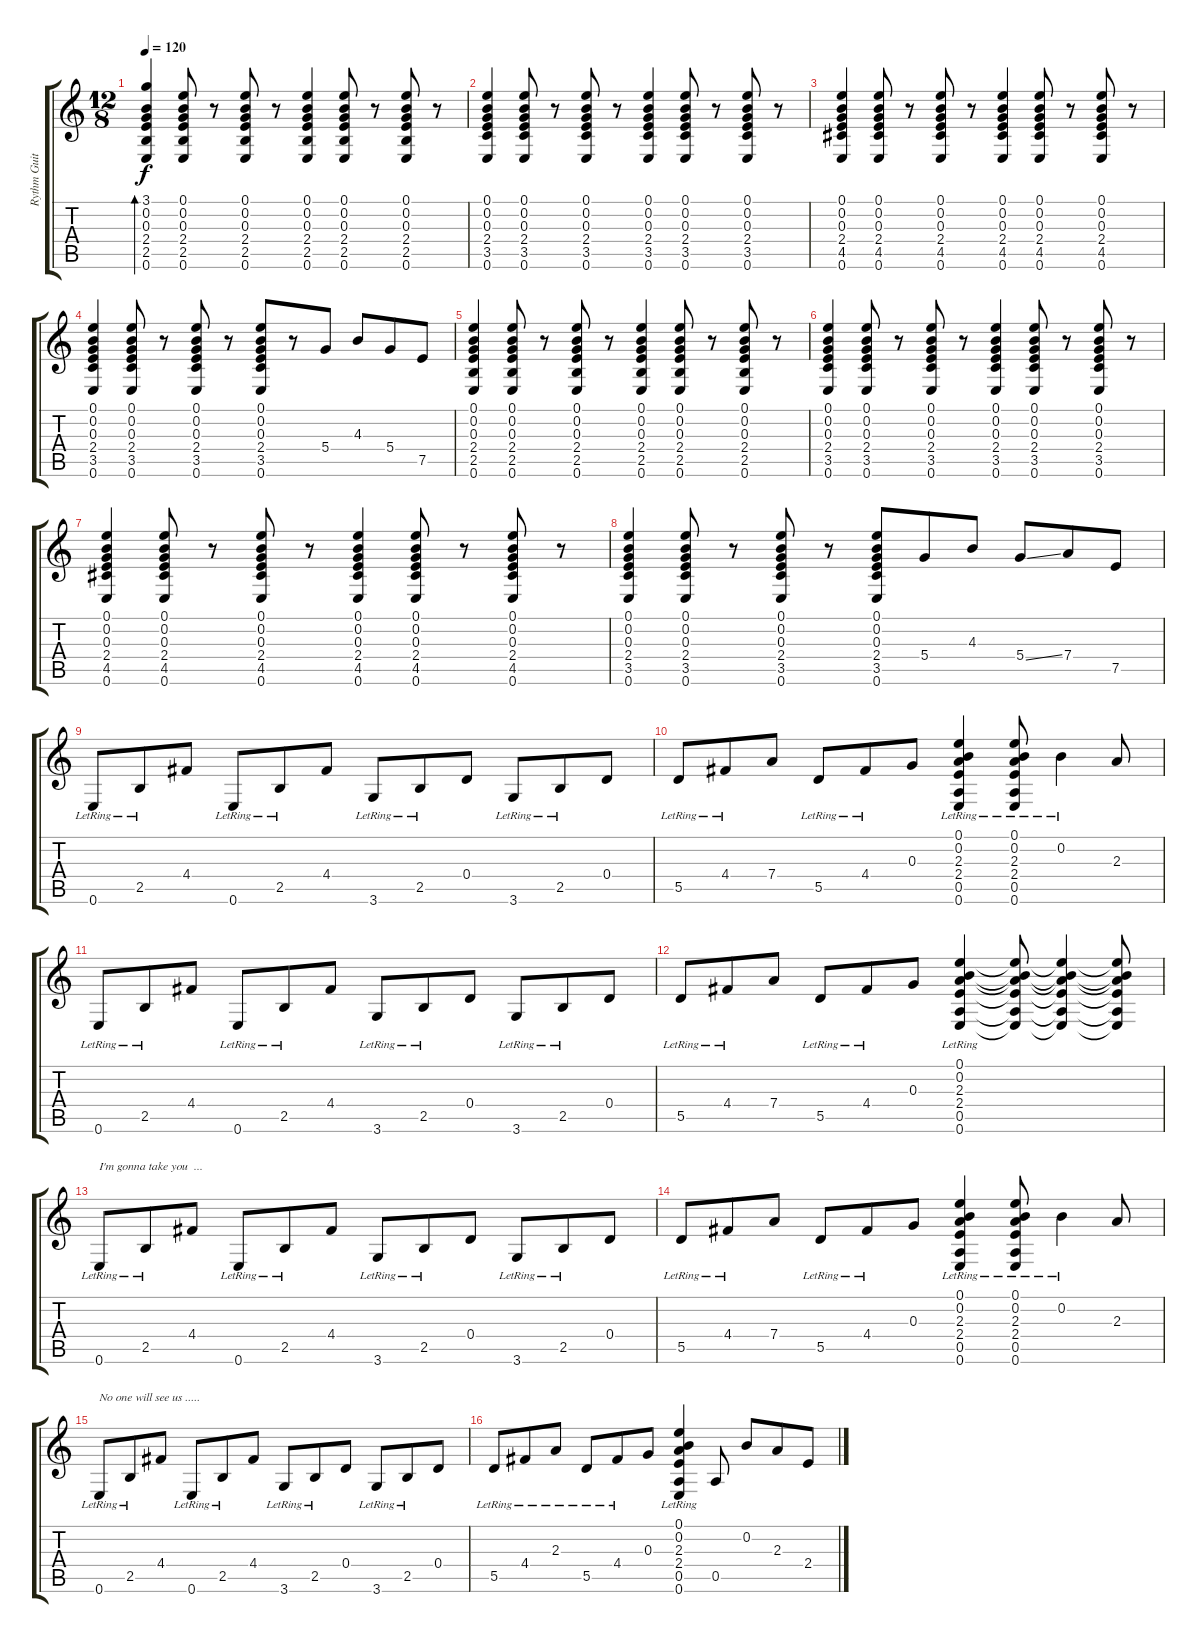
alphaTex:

\track ("Rythm Guitar " "Rythm Guit") {instrument acousticguitarsteel}
\staff {score tabs}
\tuning (E4 B3 G3 D3 A2 E2) {hide}
\ts (12 8)
\tempo 120
\clef g2
\ks c
(3.1 0.2 0.3 2.4 2.5 0.6).4{bd 60 dy f} (0.1 0.2 0.3 2.4 2.5 0.6).8 r.8 (0.1 0.2 0.3 2.4 2.5 0.6).8 r.8 (0.1 0.2 0.3 2.4 2.5 0.6).4 (0.1 0.2 0.3 2.4 2.5 0.6).8 r.8 (0.1 0.2 0.3 2.4 2.5 0.6).8 r.8 |
(0.1 0.2 0.3 2.4 3.5 0.6).4 (0.1 0.2 0.3 2.4 3.5 0.6).8 r.8 (0.1 0.2 0.3 2.4 3.5 0.6).8 r.8 (0.1 0.2 0.3 2.4 3.5 0.6).4 (0.1 0.2 0.3 2.4 3.5 0.6).8 r.8 (0.1 0.2 0.3 2.4 3.5 0.6).8 r.8 |
(0.1 0.2 0.3 2.4 4.5 0.6).4 (0.1 0.2 0.3 2.4 4.5 0.6).8 r.8 (0.1 0.2 0.3 2.4 4.5 0.6).8 r.8 (0.1 0.2 0.3 2.4 4.5 0.6).4 (0.1 0.2 0.3 2.4 4.5 0.6).8 r.8 (0.1 0.2 0.3 2.4 4.5 0.6).8 r.8 |
(0.1 0.2 0.3 2.4 3.5 0.6).4 (0.1 0.2 0.3 2.4 3.5 0.6).8 r.8 (0.1 0.2 0.3 2.4 3.5 0.6).8 r.8 (0.1 0.2 0.3 2.4 3.5 0.6).8 r.8 5.4.8 4.3.8 5.4.8 7.5.8 |
(0.1 0.2 0.3 2.4 2.5 0.6).4 (0.1 0.2 0.3 2.4 2.5 0.6).8 r.8 (0.1 0.2 0.3 2.4 2.5 0.6).8 r.8 (0.1 0.2 0.3 2.4 2.5 0.6).4 (0.1 0.2 0.3 2.4 2.5 0.6).8 r.8 (0.1 0.2 0.3 2.4 2.5 0.6).8 r.8 |
(0.1 0.2 0.3 2.4 3.5 0.6).4 (0.1 0.2 0.3 2.4 3.5 0.6).8 r.8 (0.1 0.2 0.3 2.4 3.5 0.6).8 r.8 (0.1 0.2 0.3 2.4 3.5 0.6).4 (0.1 0.2 0.3 2.4 3.5 0.6).8 r.8 (0.1 0.2 0.3 2.4 3.5 0.6).8 r.8 |
(0.1 0.2 0.3 2.4 4.5 0.6).4 (0.1 0.2 0.3 2.4 4.5 0.6).8 r.8 (0.1 0.2 0.3 2.4 4.5 0.6).8 r.8 (0.1 0.2 0.3 2.4 4.5 0.6).4 (0.1 0.2 0.3 2.4 4.5 0.6).8 r.8 (0.1 0.2 0.3 2.4 4.5 0.6).8 r.8 |
(0.1 0.2 0.3 2.4 3.5 0.6).4 (0.1 0.2 0.3 2.4 3.5 0.6).8 r.8 (0.1 0.2 0.3 2.4 3.5 0.6).8 r.8 (0.1 0.2 0.3 2.4 3.5 0.6).8 5.4.8 4.3.8 5.4{ss}.8 7.4.8 7.5.8 |
0.6{lr}.8 2.5{lr}.8 4.4.8 0.6{lr}.8 2.5{lr}.8 4.4.8 3.6{lr}.8 2.5{lr}.8 0.4.8 3.6{lr}.8 2.5{lr}.8 0.4.8 |
5.5{lr}.8 4.4{lr}.8 7.4.8 5.5{lr}.8 4.4{lr}.8 0.3.8 (0.1 0.2 2.3{lr} 2.4 0.5{lr} 0.6).4 (0.1 0.2 2.3 2.4{lr} 0.5 0.6).8 0.2{lr}.4 2.3.8 |
0.6{lr}.8 2.5{lr}.8 4.4.8 0.6{lr}.8 2.5{lr}.8 4.4.8 3.6{lr}.8 2.5{lr}.8 0.4.8 3.6{lr}.8 2.5{lr}.8 0.4.8 |
5.5{lr}.8 4.4{lr}.8 7.4.8 5.5{lr}.8 4.4{lr}.8 0.3.8 (0.1 0.2 2.3{lr} 2.4 0.5{lr} 0.6).4 (0.1{t} 0.2{t} 2.3{t} 2.4{t} 0.5{t} 0.6{t}).8 (0.1{t} 0.2{t} 2.3{t} 2.4{t} 0.5{t} 0.6{t}).4 (0.1{t} 0.2{t} 2.3{t} 2.4{t} 0.5{t} 0.6{t}).8 |
0.6{lr}.8{txt "I'm gonna take you  ..."} 2.5{lr}.8 4.4.8 0.6{lr}.8 2.5{lr}.8 4.4.8 3.6{lr}.8 2.5{lr}.8 0.4.8 3.6{lr}.8 2.5{lr}.8 0.4.8 |
5.5{lr}.8 4.4{lr}.8 7.4.8 5.5{lr}.8 4.4{lr}.8 0.3.8 (0.1 0.2 2.3{lr} 2.4 0.5{lr} 0.6).4 (0.1 0.2 2.3 2.4{lr} 0.5 0.6).8 0.2{lr}.4 2.3.8 |
0.6{lr}.8{txt "No one will see us ....."} 2.5{lr}.8 4.4.8 0.6{lr}.8 2.5{lr}.8 4.4.8 3.6{lr}.8 2.5{lr}.8 0.4.8 3.6{lr}.8 2.5{lr}.8 0.4.8 |
5.5{lr}.8 4.4{lr}.8 2.3{lr}.8 5.5{lr}.8 4.4{lr}.8 0.3.8 (0.1 0.2 2.3{lr} 2.4 0.5{lr} 0.6).4 0.5.8 0.2.8 2.3.8 2.4.8
